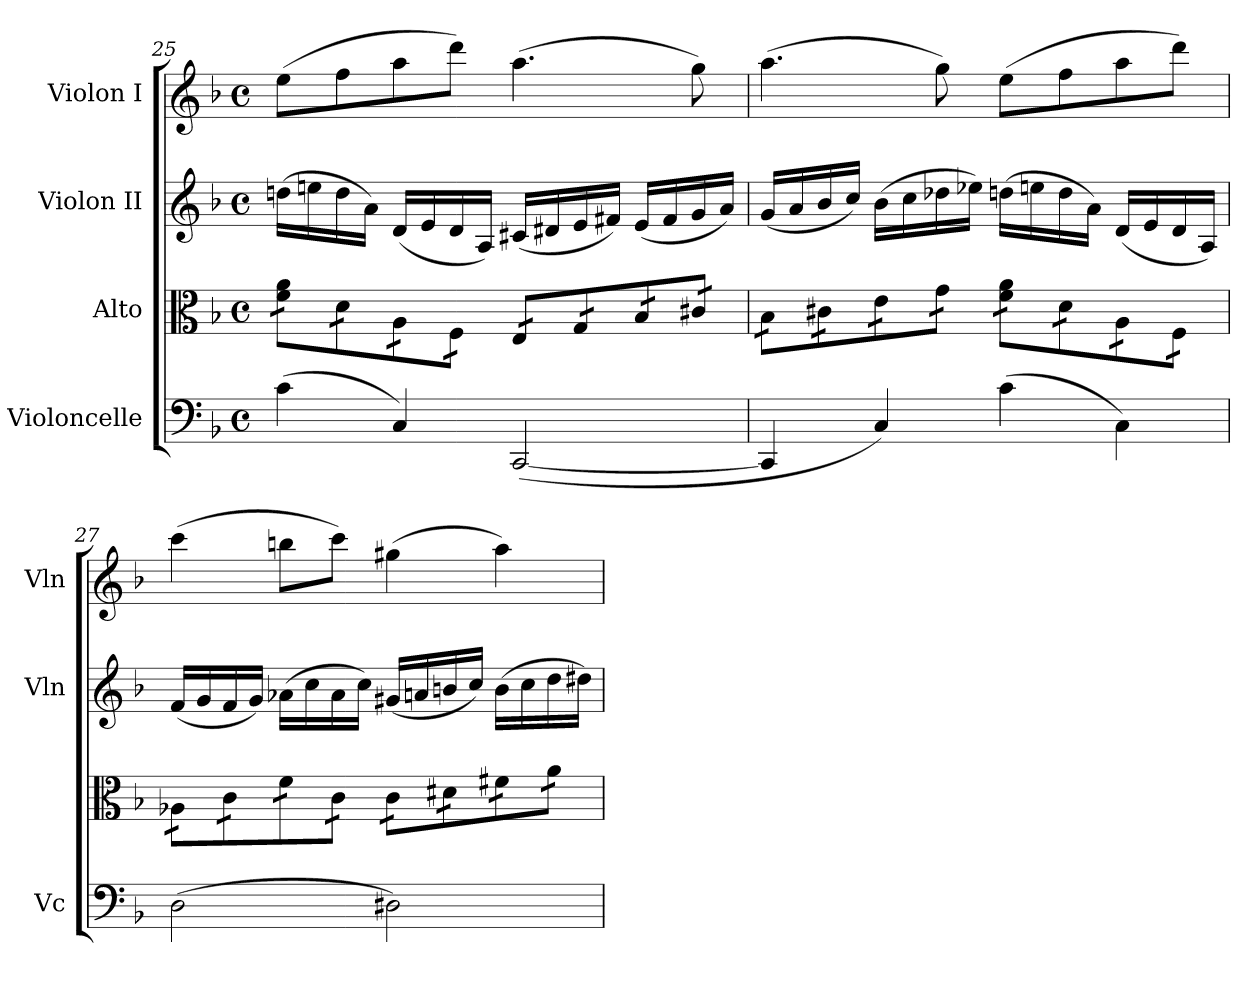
**kern	**kern	**kern	**kern
*part4	*part3	*part2	*part1
*staff4	*staff3	*staff2	*staff1
*I"Violoncelle	*I"Alto	*I"Violon II	*I"Violon I
*I'Vc	*	*I'Vln	*I'Vln
*clefF4	*clefC3	*clefG2	*clefG2
*k[b-]	*k[b-]	*k[b-]	*k[b-]
*M4/4	*M4/4	*M4/4	*M4/4
*met(c)	*met(c)	*met(c)	*met(c)
=25	=25	=25	=25
*	*tremolo	*	*
(>4c\	16f\ 16a\LL	(>16ddn\LL	(>8ee\L
.	16f\ 16a\	16een\	.
.	16d\	16dd\	8ff\
.	16d\	16a\JJ)	.
4C/)	16A\	(<16d/LL	8aa\
.	16A\	16e/	.
.	16F\	16d/	8ddd\J)
.	16F\JJ	16A/JJ)	.
(<[2CC/	16E/LL	(<16c#X/LL	(>4.aa\
.	16E/	16d#X/	.
.	16G/	16e/	.
.	16G/	16f#X/JJ)	.
.	16B-/	(<16e/LL	.
.	16B-/	16f#/	.
.	16c#X/	16g/	8gg\)
.	16c#X/JJ	16a/JJ)	.
=26	=26	=26	=26
4CC/]	16B-\LL	(<16g/LL	(>4.aa\
.	16B-\	16a/	.
.	16c#X\	16b-/	.
.	16c#X\	16cc/JJ)	.
4C/)	16e\	(>16b-\LL	.
.	16e\	16cc\	.
.	16g\	16dd-X\	8gg\)
.	16g\JJ	16ee-X\JJ)	.
(>4c\	16f\ 16a\LL	(>16ddn\LL	(>8ee\L
.	16f\ 16a\	16een\	.
.	16d\	16dd\	8ff\
.	16d\	16a\JJ)	.
4C\)	16A\	(<16d/LL	8aa\
.	16A\	16e/	.
.	16F\	16d/	8ddd\J)
.	16F\JJ	16A/JJ)	.
!!LO:LB:g=z
=27	=27	=27	=27
(>2D\	16A-X\LL	(<16f/LL	(>4ccc\
.	16A-X\	16g/	.
.	16c\	16f/	.
.	16c\	16g/JJ)	.
.	16f\	(>16a-X\LL	8bbn\L
.	16f\	16cc\	.
.	16c\	16a-\	8ccc\J)
.	16c\JJ	16cc\JJ)	.
2D#X\)	16c\LL	(<16g#X/LL	(>4gg#X\
.	16c\	16an/	.
.	16d#X\	16bn/	.
.	16d#X\	16cc/JJ)	.
.	16f#X\	(>16b\LL	4aa\)
.	16f#X\	16cc\	.
.	16a\	16dd\	.
.	16a\JJ	16dd#X\JJ)	.
*	*Xtremolo	*	*
=	=	=	=
*-	*-	*-	*-
